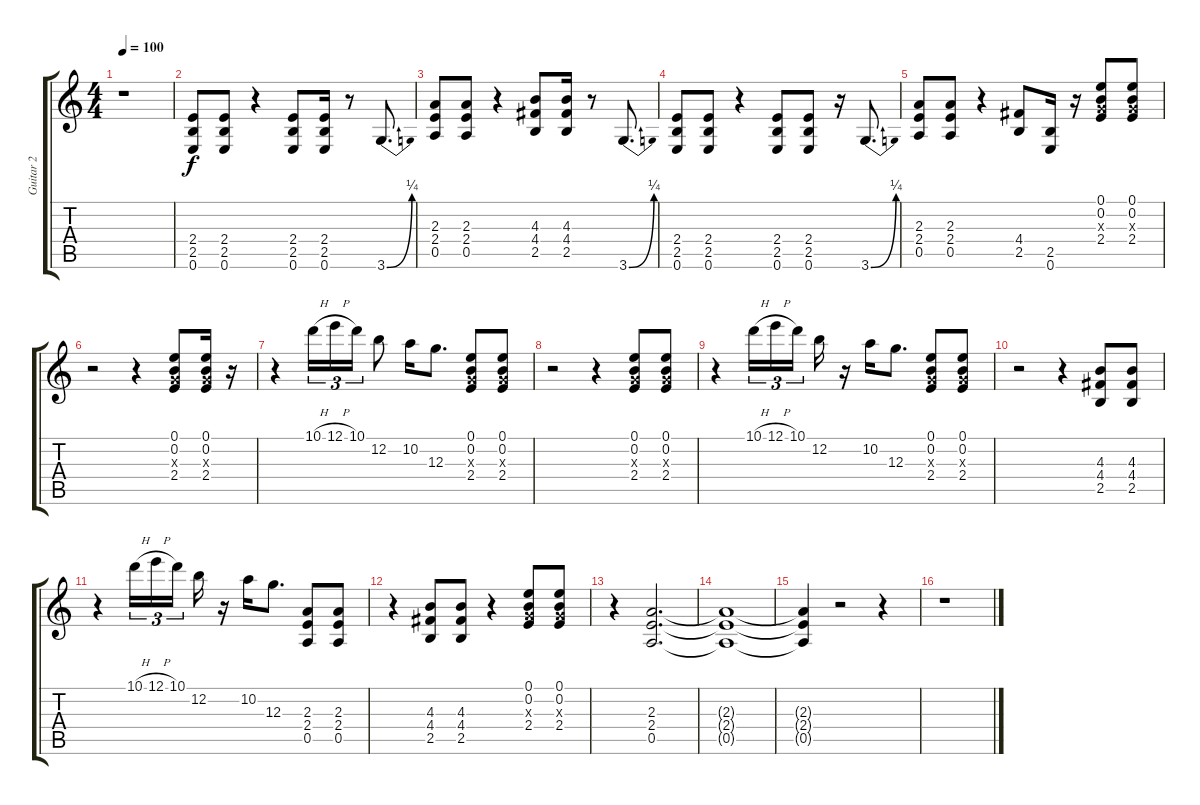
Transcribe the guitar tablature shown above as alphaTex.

\track ("Guitar 2" "Guitar 2") {instrument overdrivenguitar}
\staff {score tabs}
\tuning (E4 B3 G3 D3 A2 E2) {hide}
\ts (4 4)
\tempo 100
\clef g2
\ks c
r.1{dy f instrument overdrivenguitar} |
(2.4 2.5 0.6).8 (2.4 2.5 0.6).8 r.4 (2.4 2.5 0.6).8 (2.4 2.5 0.6).16 r.8 3.6{be (bend 0 0 60 1)}.8{d} |
(2.3 2.4 0.5).8 (2.3 2.4 0.5).8 r.4 (4.3 4.4 2.5).8 (4.3 4.4 2.5).16 r.8 3.6{be (bend 0 0 60 1)}.8{d} |
(2.4 2.5 0.6).8 (2.4 2.5 0.6).8 r.4 (2.4 2.5 0.6).8 (2.4 2.5 0.6).8 r.16 3.6{be (bend 0 0 60 1)}.8{d} |
(2.3 2.4 0.5).8 (2.3 2.4 0.5).8 r.4 (4.4 2.5).8 (2.5 0.6).16 r.16 (0.1 0.2 0.3{x} 2.4).8 (0.1 0.2 0.3{x} 2.4).8 |
r.2 r.4 (0.1 0.2 0.3{x} 2.4).8 (0.1 0.2 0.3{x} 2.4).16 r.16 |
r.4 10.1{h}.16{tu (3 2)} 12.1{h}.16{tu (3 2)} 10.1.16{tu (3 2)} 12.2.8 10.2.16 12.3.8{d} (0.1 0.2 0.3{x} 2.4).8 (0.1 0.2 0.3{x} 2.4).8 |
r.2 r.4 (0.1 0.2 0.3{x} 2.4).8 (0.1 0.2 0.3{x} 2.4).8 |
r.4 10.1{h}.16{tu (3 2)} 12.1{h}.16{tu (3 2)} 10.1.16{tu (3 2)} 12.2.16 r.16 10.2.16 12.3.8{d} (0.1 0.2 0.3{x} 2.4).8 (0.1 0.2 0.3{x} 2.4).8 |
r.2 r.4 (4.3 4.4 2.5).8 (4.3 4.4 2.5).8 |
r.4 10.1{h}.16{tu (3 2)} 12.1{h}.16{tu (3 2)} 10.1.16{tu (3 2)} 12.2.16 r.16 10.2.16 12.3.8{d} (2.3 2.4 0.5).8 (2.3 2.4 0.5).8 |
r.4 (4.3 4.4 2.5).8 (4.3 4.4 2.5).8 r.4 (0.1 0.2 0.3{x} 2.4).8 (0.1 0.2 0.3{x} 2.4).8 |
r.4 (2.3 2.4 0.5).2{d} |
(2.3{t} 2.4{t} 0.5{t}).1 |
(2.3{t} 2.4{t} 0.5{t}).4 r.2 r.4 |
r.1
